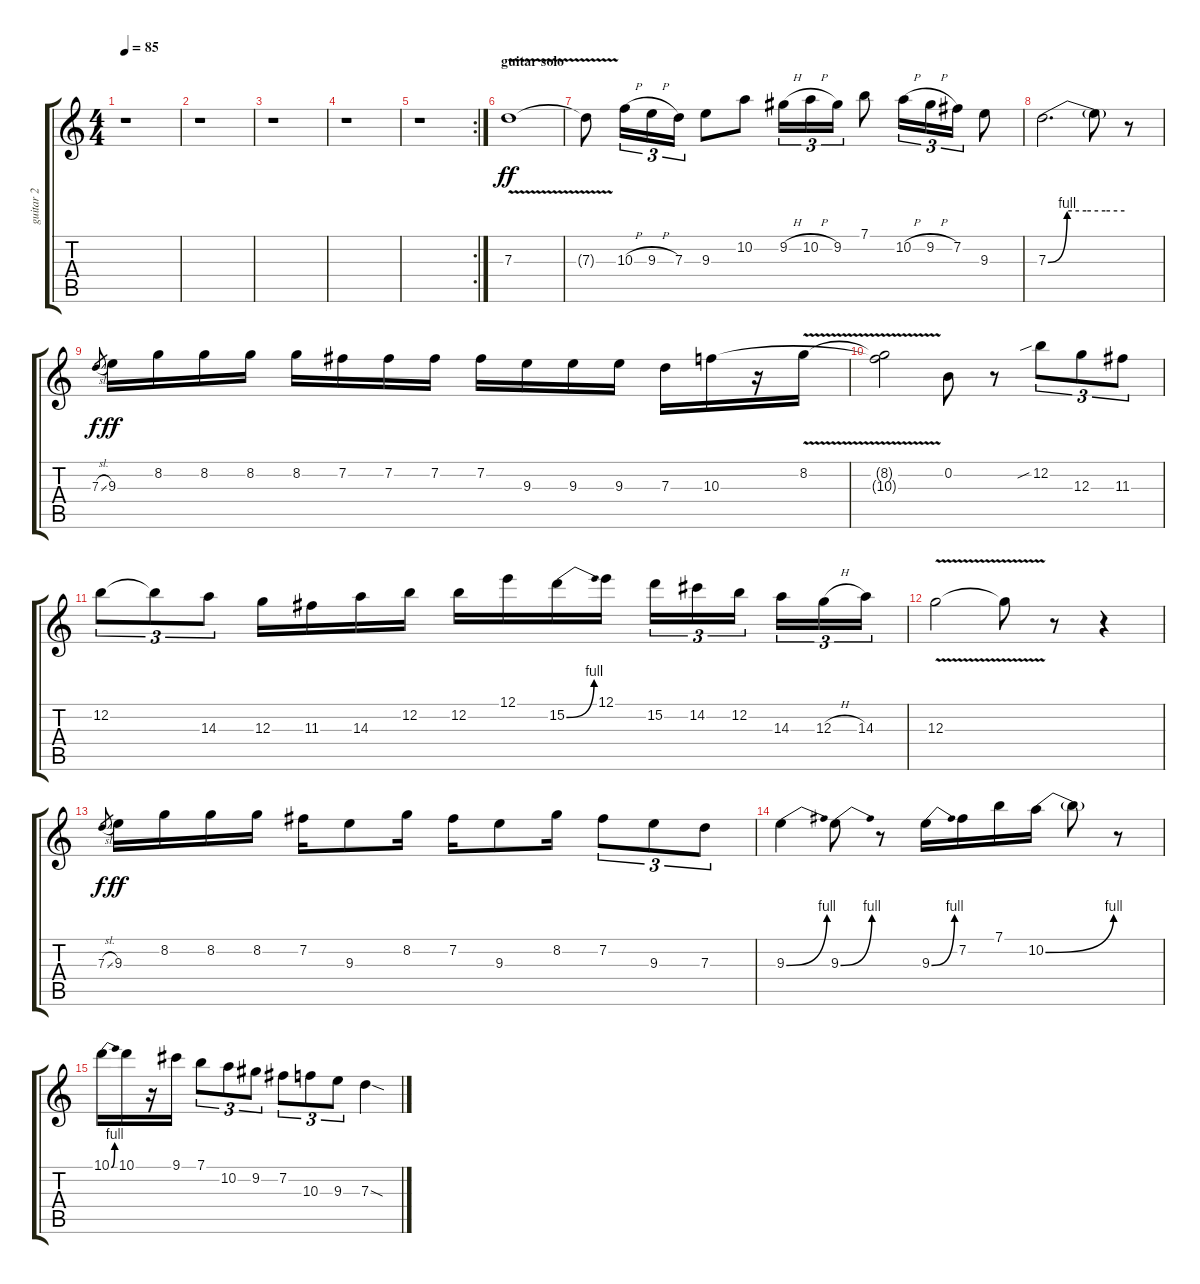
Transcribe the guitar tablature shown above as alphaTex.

\track ("guitar 2" "guitar 2") {instrument distortionguitar}
\staff {score tabs}
\tuning (E4 B3 G3 D3 A2 E2) {hide}
\ts (4 4)
\tempo 85
\clef g2
\ks c
r.1{dy ff} |
r.1 |
r.1 |
r.1 |
\rc 2
r.1 |
\section ("" "guitar solo ")
7.3{v}.1 |
7.3{t}.8 10.3{h}.16{tu (3 2)} 9.3{h}.16{tu (3 2)} 7.3.16{tu (3 2)} 9.3.8 10.2.8 9.2{h}.16{tu (3 2)} 10.2{h}.16{tu (3 2)} 9.2.16{tu (3 2)} 7.1.8 10.2{h}.16{tu (3 2)} 9.2{h}.16{tu (3 2)} 7.2.16{tu (3 2)} 9.3.8 |
7.3{be (custom 0 0 15 4 30 4 45 4 60 4)}.2{d} 7.3{t}.8 r.8 |
7.3{sl}.8{gr dy f} 9.3.16{dy ff} 8.2.16 8.2.16 8.2.16 8.2.16 7.2.16 7.2.16 7.2.16 7.2.16 9.3.16 9.3.16 9.3.16 7.3.16 10.3.16 r.16 8.2{v}.16 |
(8.2{t} 10.3{t}).2 0.2.8 r.8 12.2{sib}.8{tu (3 2)} 12.3.8{tu (3 2)} 11.3.8{tu (3 2)} |
12.2.8{tu (3 2)} 12.2{t}.8{tu (3 2)} 14.3.8{tu (3 2)} 12.3.16 11.3.16 14.3.16 12.2.16 12.2.16 12.1.16 15.2{be (bend 0 0 60 4)}.16 12.1.16 15.2.16{tu (3 2)} 14.2.16{tu (3 2)} 12.2.16{tu (3 2)} 14.3.16{tu (3 2)} 12.3{h}.16{tu (3 2)} 14.3.16{tu (3 2)} |
12.3{v}.2 12.3{t}.8 r.8 r.4 |
7.3{sl}.8{gr dy f} 9.3.16{dy ff} 8.2.16 8.2.16 8.2.16 7.2.16 9.3.8 8.2.16 7.2.16 9.3.8 8.2.16 7.2.8{tu (3 2)} 9.3.8{tu (3 2)} 7.3.8{tu (3 2)} |
9.3{be (bend 0 0 60 4)}.4 9.3{be (bend 0 0 60 4)}.8 r.8 9.3{be (bend 0 0 60 4)}.16 7.2.16 7.1.16 10.2{be (bend 0 0 60 4)}.16 10.2{t}.8 r.8 |
10.1{be (bend 0 0 60 4)}.16 10.1.16 r.16 9.1.16 7.1.8{tu (3 2)} 10.2.8{tu (3 2)} 9.2.8{tu (3 2)} 7.2.8{tu (3 2)} 10.3.8{tu (3 2)} 9.3.8{tu (3 2)} 7.3{sod}.4
